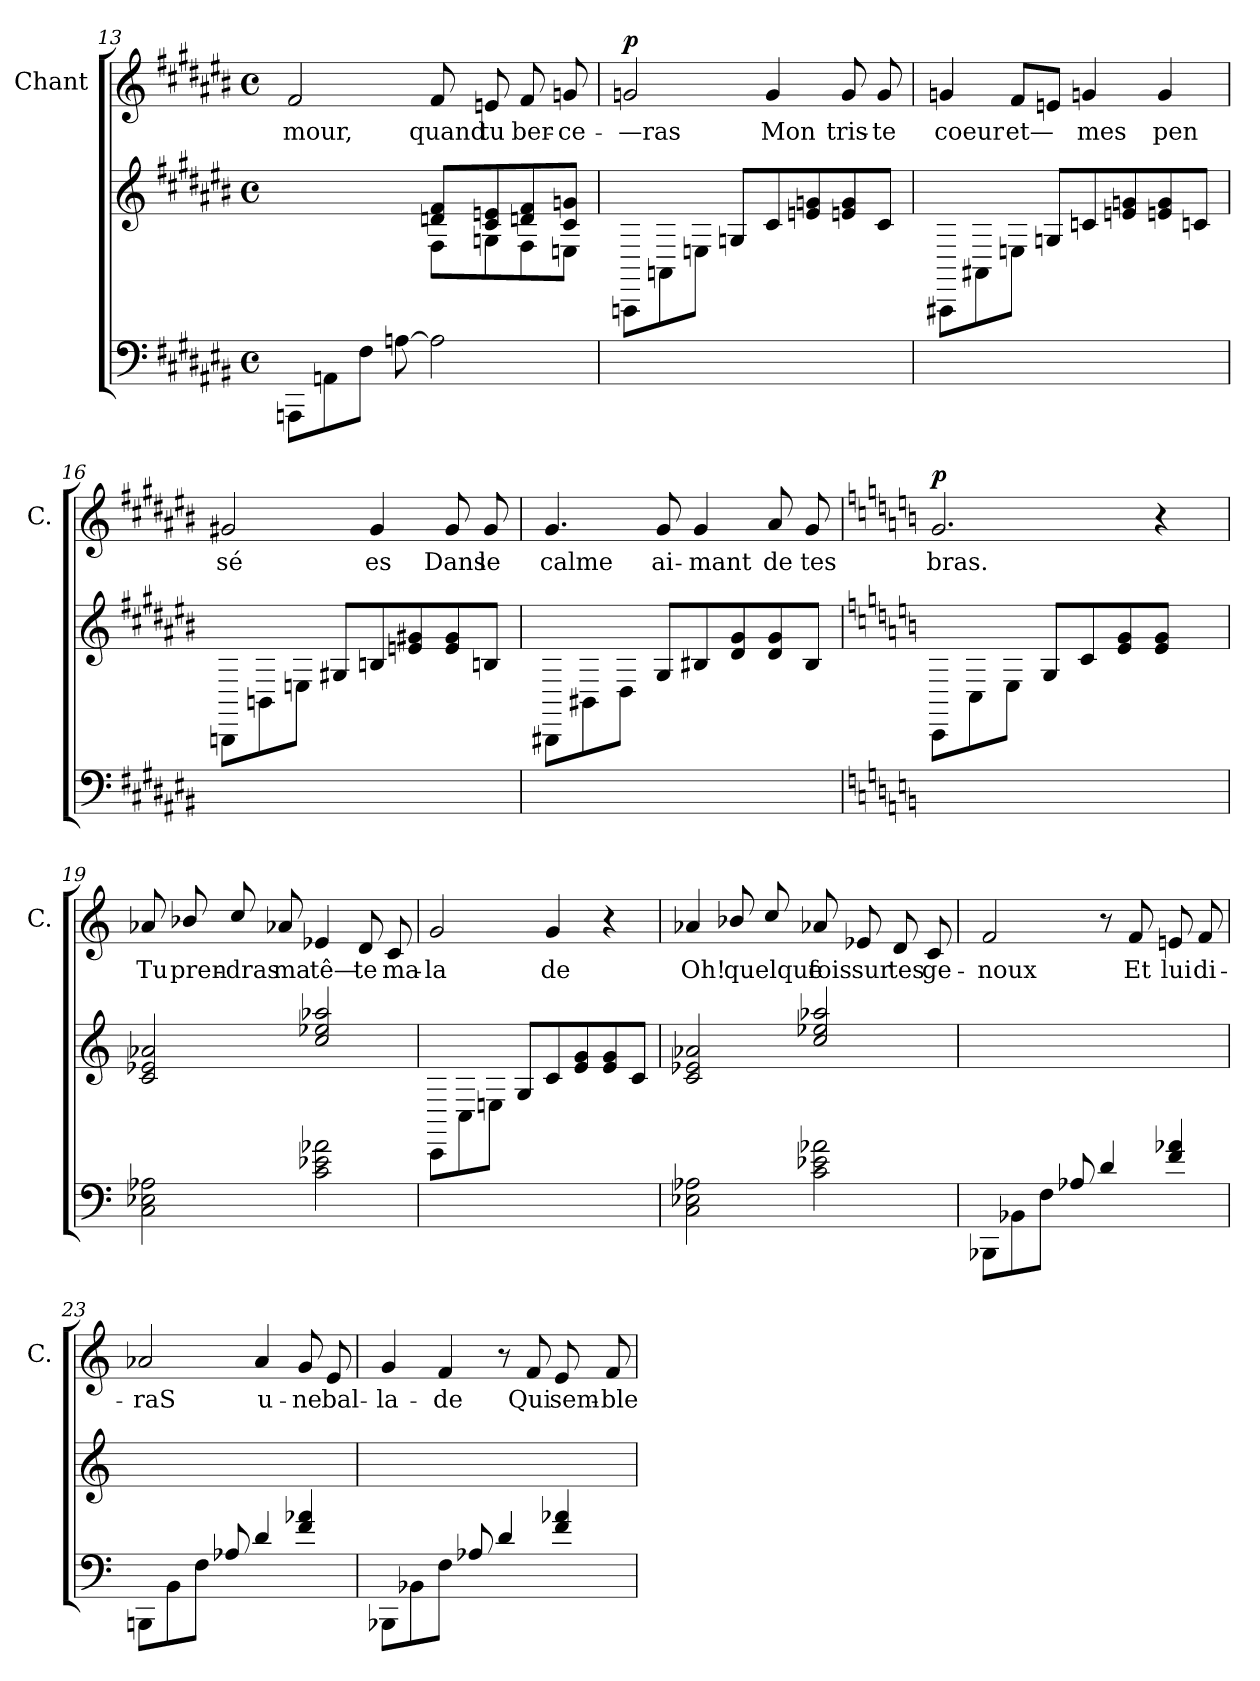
**kern	**kern	**kern	**text	**dynam
*part3	*part2	*part1	*part1	*part1
*staff3	*staff2	*staff1	*staff1	*staff1
*	*	*I"Chant	*	*
*	*	*I'C.	*	*
*clefF4	*clefG2	*clefG2	*	*
*k[f#c#g#d#a#e#b#]	*k[f#c#g#d#a#e#b#]	*k[f#c#g#d#a#e#b#]	*	*
*M4/4	*M4/4	*M4/4	*	*
*met(c)	*met(c)	*met(c)	*	*
=13	=13	=13	=13	=13
*	*^	*	*	*
8AAAni\L	8ryy	8ryy	2f#i/	mour,	.
8AAni\	8ryy	8ryy	.	.	.
8F#i\J	8ryy	8ryy	.	.	.
[8Ani\	8ryy	8ryy	.	.	.
2Ai\]	8F#j\L	8f#Z/ 8dnZ/L	8f#i/	quand	.
.	8Gnj\	8enZ/ 8c#Z/	8eni/	tu	.
.	8F#j\	8dnZ/ 8f#Z/	8f#i/	ber-	.
.	8Enj\J	8gnZ/ 8c#Z/J	8gni/	ce-	.
*	*v	*v	*	*	*
!!LO:LB:g=z
=14	=14	=14	=14	=14
*	*^	*	*	*
!	!	!	!	!	!LO:DY:a
*	*v	*v	*	*	*
1ryy	8AAAni\L	2gni/	—ras	p
.	8AAni\	.	.	.
.	8Eni\J	.	.	.
.	8Gni/L	.	.	.
.	8c#i/	4gi/	Mon	.
.	8eni/ 8gni/	.	.	.
.	8eni/ 8gi/	8gi/	tris-	.
.	8c#i/J	8gi/	te	.
=15	=15	=15	=15	=15
1ryy	8AAA#Xi\L	4gni/	coeur	.
.	8AA#Xi\	.	.	.
.	8Eni\J	8f#i/L	et—	.
.	8Gni/L	8eni/J	.	.
.	8cni/	4gni/	mes	.
.	8eni/ 8gni/	.	.	.
.	8gi/ 8eni/	4gi/	pen	.
.	8cni/J	.	.	.
=16	=16	=16	=16	=16
1ryy	8BBBni\L	2g#Xi/	sé	.
.	8BBni\	.	.	.
.	8Eni\J	.	.	.
.	8G#Xi/L	.	.	.
.	8Bni/	4g#i/	es	.
.	8g#Xi/ 8eni/	.	.	.
.	8g#i/ 8ei/	8g#i/	Dans	.
.	8Bni/J	8g#i/	le	.
!!LO:LB:g=z
=17	=17	=17	=17	=17
1ryy	8BBB#Xi\L	4.g#i/	calme	.
.	8BB#Xi\	.	.	.
.	8D#i\J	.	.	.
.	8G#i/L	8g#i/	ai-	.
.	8B#Xi/	4g#i/	mant	.
.	8g#i/ 8d#i/	.	.	.
.	8g#i/ 8d#i/	8a#i/	de	.
.	8B#i/J	8g#i/	tes	.
=18	=18	=18	=18	=18
*k[]	*k[]	*k[]	*	*
!	!	!	!	!LO:DY:a
1ryy	8CCi\L	2.gi/	bras.	p
.	8Ci\	.	.	.
.	8Ei\J	.	.	.
.	8Gi/L	.	.	.
.	8ci/	.	.	.
.	8ei/ 8gi/	.	.	.
.	8gi/ 8ei/J	4r	.	.
.	8ryy	.	.	.
=19	=19	=19	=19	=19
2Cj\ 2E-Xj\ 2A-Xj\	2ci/ 2a-Xi/ 2e-Xi/	8a-Xi/	Tu	.
.	.	8b-Xi/	pren-	.
.	.	8cci/	dras	.
.	.	8a-Xi/	ma	.
2cj\ 2e-Xj\ 2a-Xj\	2aa-Xi/ 2ee-Xi/ 2cci/	4e-Xi/	tê—	.
.	.	8di/	te	.
.	.	8ci/	ma-	.
!!LO:LB:g=z
=20	=20	=20	=20	=20
1ryy	8CCi\L	2gi/	la	.
.	8Ci\	.	.	.
.	8Eni\J	.	.	.
.	8Gi/L	.	.	.
.	8ci/	4gi/	de	.
.	8ei/ 8gi/	.	.	.
.	8ei/ 8gi/	4r	.	.
.	8ci/J	.	.	.
=21	=21	=21	=21	=21
2Cj\ 2E-Xj\ 2A-Xj\	2a-Xi/ 2e-Xi/ 2ci/	4a-Xi/	Oh!	.
.	.	8b-Xi/	quelque	.
.	.	8cci/	--	.
2cj\ 2e-Xj\ 2a-Xj\	2aa-Xi/ 2ee-Xi/ 2cci/	8a-Xi/	fois	.
.	.	8e-Xi/	sur	.
.	.	8di/	tes	.
.	.	8ci/	ge-	.
=22	=22	=22	=22	=22
8BBB-Xi\L	1ryy	2fi/	noux	.
8BB-Xi\	.	.	.	.
8Fi\J	.	.	.	.
8A-Xi/	.	.	.	.
4di/	.	8r	.	.
.	.	8fi/	Et	.
4a-Xi/ 4fi/	.	8eni/	lui	.
.	.	8fi/	di-	.
!!LO:PB:g=z
=23	=23	=23	=23	=23
8BBBni\L	1ryy	2a-Xi/	raS	.
8BBi\	.	.	.	.
8Fi\J	.	.	.	.
8A-Xi/	.	.	.	.
4di/	.	4a-i/	u-	.
4fi/ 4a-Xi/	.	8gi/	ne	.
.	.	8ei/	bal-	.
=24	=24	=24	=24	=24
8BBB-Xi\L	1ryy	4gi/	la-	.
8BB-Xi\	.	.	.	.
8Fi\J	.	4fi/	de	.
8A-Xi/	.	.	.	.
4di/	.	8r	.	.
.	.	8fi/	Qui	.
4fi/ 4a-Xi/	.	8ei/	sem-	.
.	.	8fi/	ble-	.
=	=	=	=	=
*-	*-	*-	*-	*-
